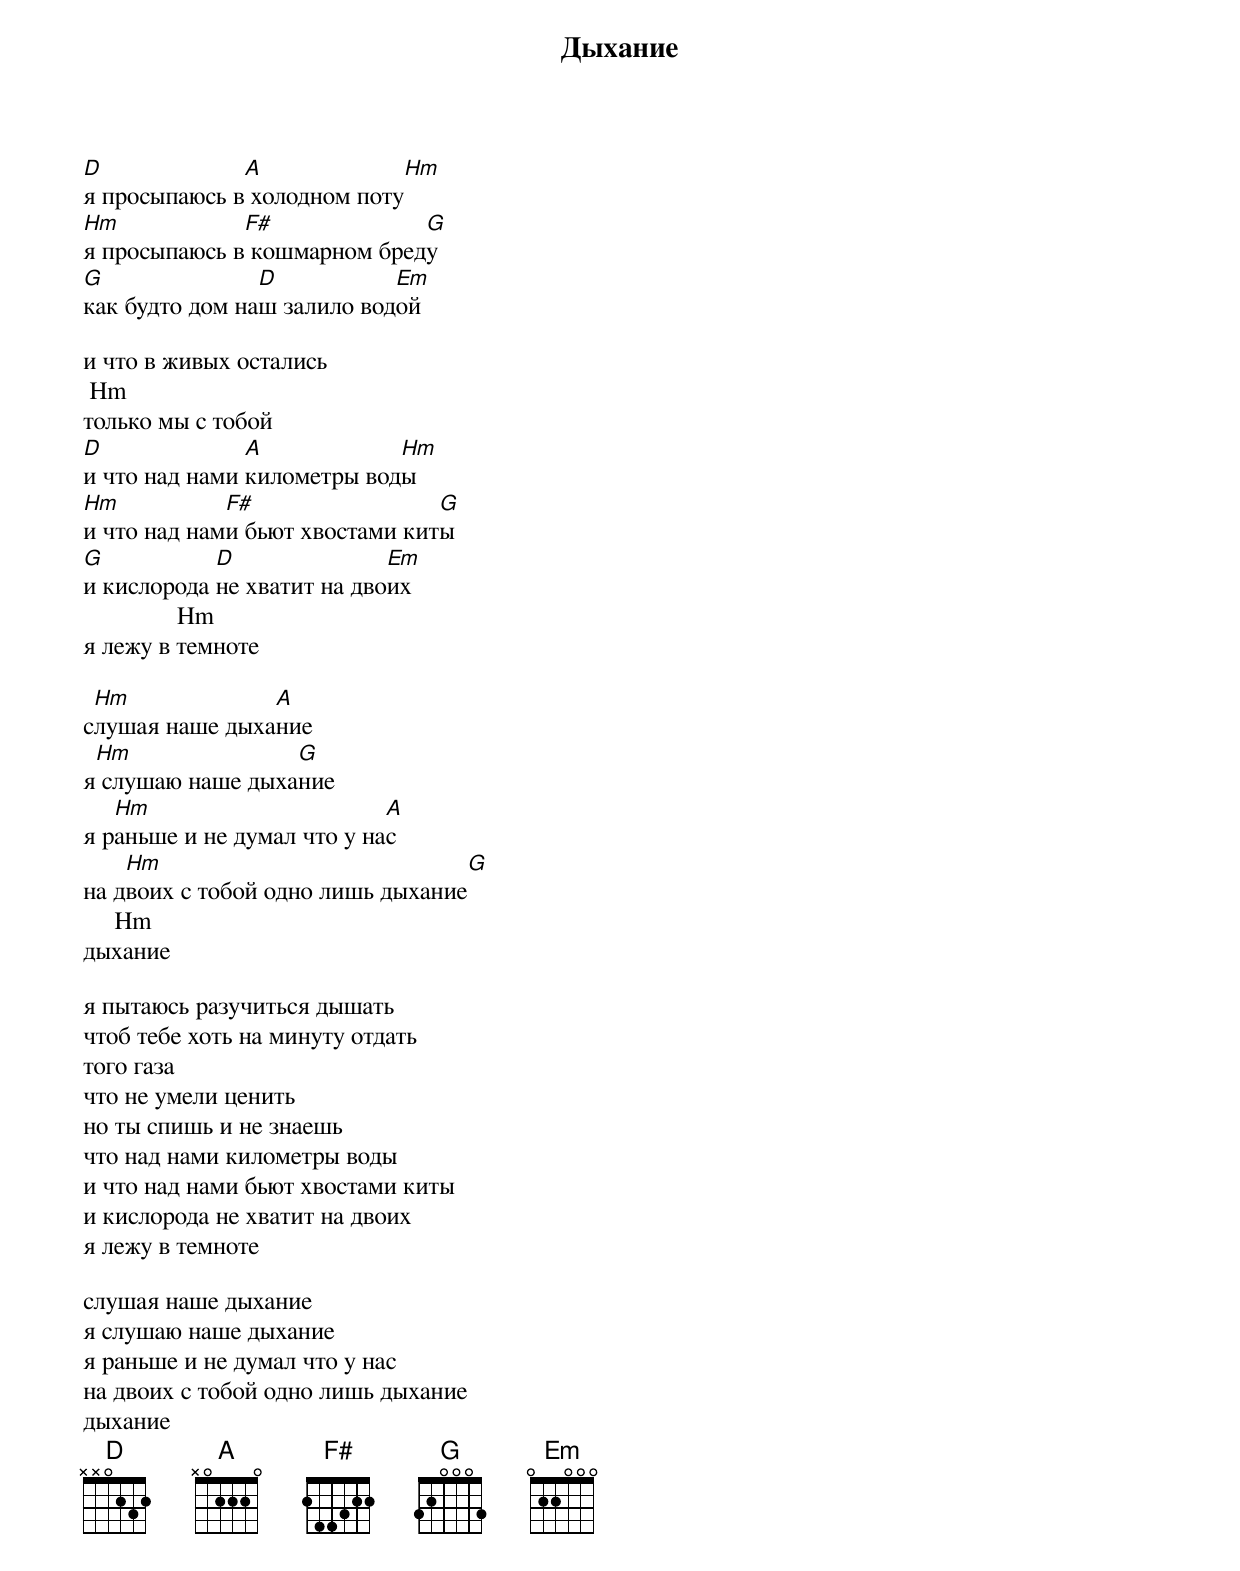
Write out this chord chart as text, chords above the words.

			Дыхание
D             A             Hm
я просыпаюсь в холодном поту
Hm            F#             G
я просыпаюсь в кошмарном бреду
G               D           Em
как будто дом наш залило водой

и что в живых остались
 Hm
только мы с тобой
D              A            Hm
и что над нами километры воды
Hm           F#                 G
и что над нами бьют хвостами киты
G           D               Em
и кислорода не хватит на двоих
               Hm
я лежу в темноте

 Hm             A
слушая наше дыхание
 Hm               G
я слушаю наше дыхание
   Hm                       A
я раньше и не думал что у нас
    Hm                            G
на двоих с тобой одно лишь дыхание
     Hm
дыхание

я пытаюсь разучиться дышать
чтоб тебе хоть на минуту отдать
того газа
что не умели ценить
но ты спишь и не знаешь
что над нами километры воды
и что над нами бьют хвостами киты
и кислорода не хватит на двоих
я лежу в темноте

слушая наше дыхание
я слушаю наше дыхание
я раньше и не думал что у нас
на двоих с тобой одно лишь дыхание
дыхание
